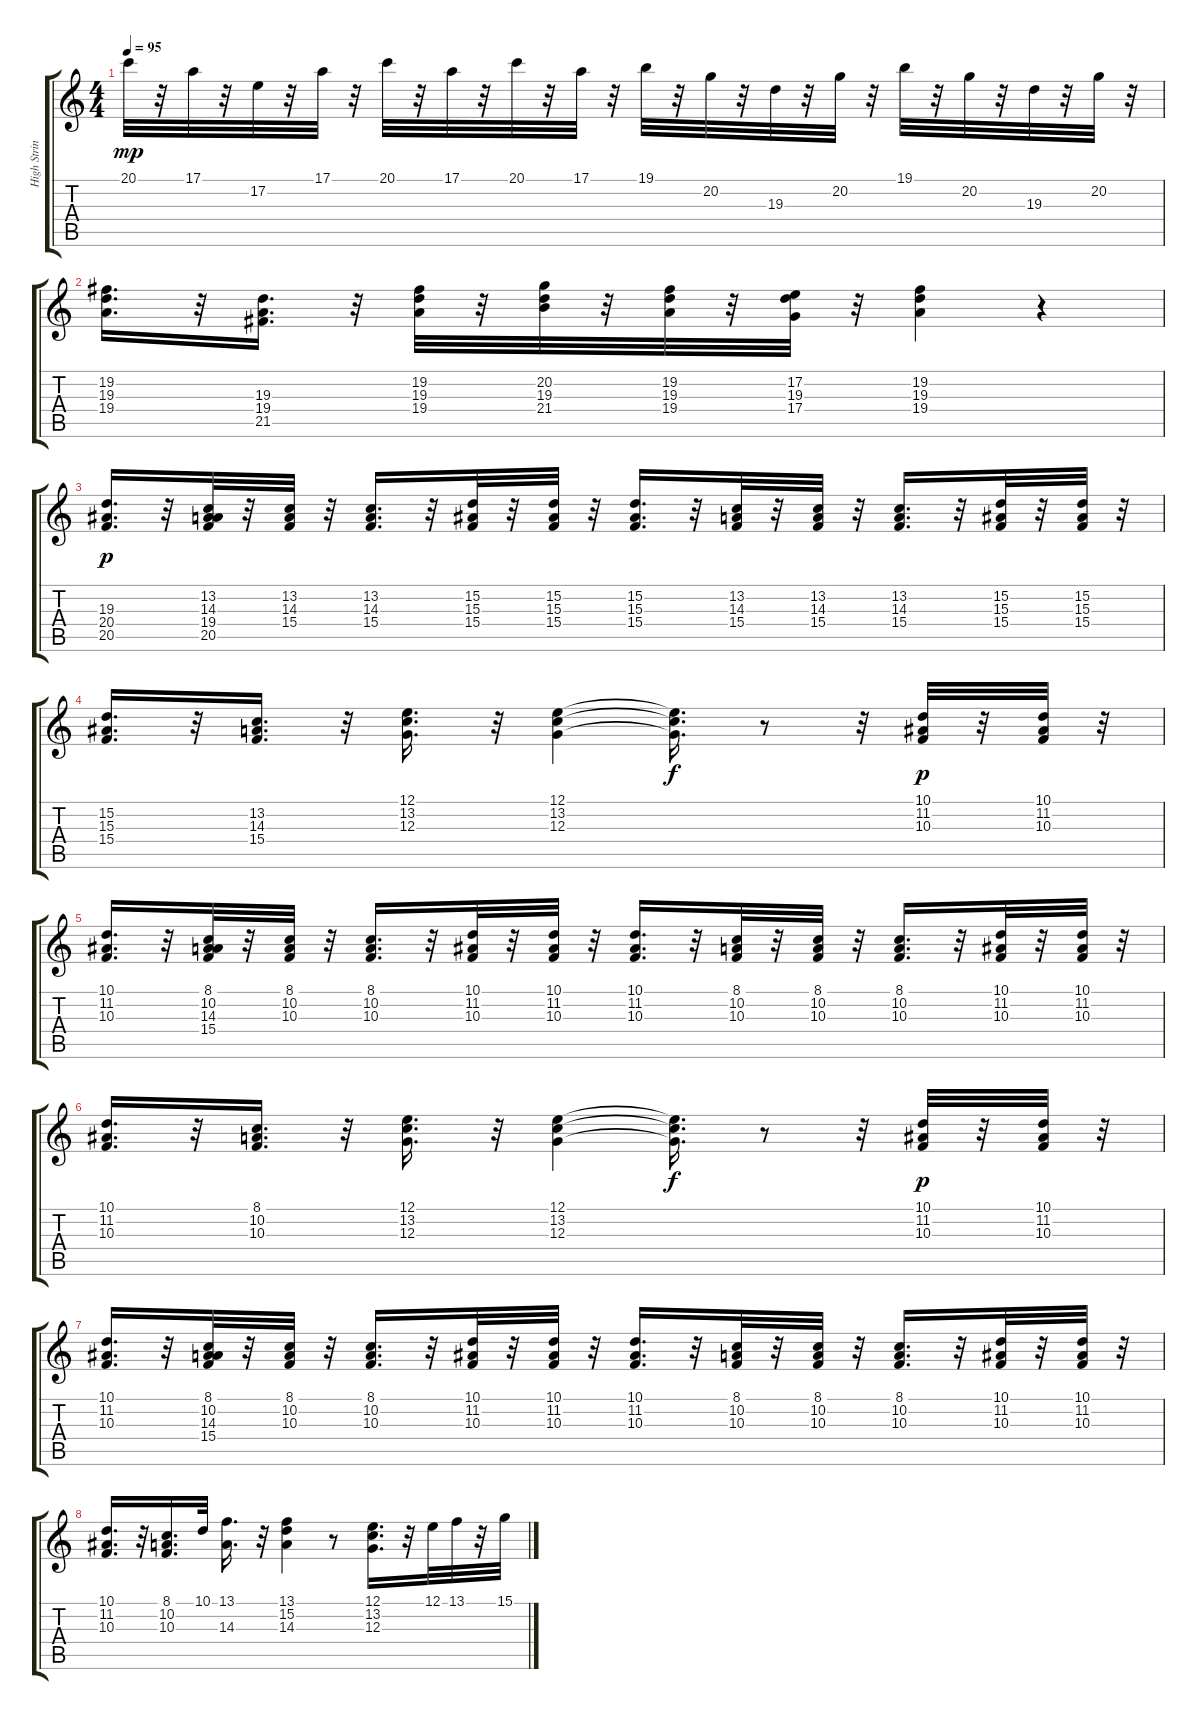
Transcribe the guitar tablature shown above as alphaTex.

\track ("High Strings" "High Strin") {instrument stringensemble1}
\staff {score tabs}
\tuning (E4 B3 G3 D3 A2 E2) {hide}
\ts (4 4)
\tempo 95
\clef g2
\ks c
20.1.32{dy mp} r.32 17.1.32 r.32 17.2.32 r.32 17.1.32 r.32 20.1.32 r.32 17.1.32 r.32 20.1.32 r.32 17.1.32 r.32 19.1.32 r.32 20.2.32 r.32 19.3.32 r.32 20.2.32 r.32 19.1.32 r.32 20.2.32 r.32 19.3.32 r.32 20.2.32 r.32 |
(19.2 19.3 19.4).16{d} r.32 (19.3 19.4 21.5).16{d} r.32 (19.2 19.3 19.4).32 r.32 (20.2 19.3 21.4).32 r.32 (19.2 19.3 19.4).32 r.32 (17.2 19.3 17.4).32 r.32 (19.2 19.3 19.4).4 r.4 |
(19.3 20.4 20.5).16{d dy p} r.32 (13.2 14.3 19.4 20.5).32 r.32 (13.2 14.3 15.4).32 r.32 (13.2 14.3 15.4).16{d} r.32 (15.2 15.3 15.4).32 r.32 (15.2 15.3 15.4).32 r.32 (15.2 15.3 15.4).16{d} r.32 (13.2 14.3 15.4).32 r.32 (13.2 14.3 15.4).32 r.32 (13.2 14.3 15.4).16{d} r.32 (15.2 15.3 15.4).32 r.32 (15.2 15.3 15.4).32 r.32 |
(15.2 15.3 15.4).16{d} r.32 (13.2 14.3 15.4).16{d} r.32 (12.1 13.2 12.3).16{d} r.32 (12.1 13.2 12.3).4 (12.1{t} 13.2{t} 12.3{t}).16{d dy f} r.8 r.32 (10.1 11.2 10.3).32{dy p} r.32 (10.1 11.2 10.3).32 r.32 |
(10.1 11.2 10.3).16{d} r.32 (8.1 10.2 14.3 15.4).32 r.32 (8.1 10.2 10.3).32 r.32 (8.1 10.2 10.3).16{d} r.32 (10.1 11.2 10.3).32 r.32 (10.1 11.2 10.3).32 r.32 (10.1 11.2 10.3).16{d} r.32 (8.1 10.2 10.3).32 r.32 (8.1 10.2 10.3).32 r.32 (8.1 10.2 10.3).16{d} r.32 (10.1 11.2 10.3).32 r.32 (10.1 11.2 10.3).32 r.32 |
(10.1 11.2 10.3).16{d} r.32 (8.1 10.2 10.3).16{d} r.32 (12.1 13.2 12.3).16{d} r.32 (12.1 13.2 12.3).4 (12.1{t} 13.2{t} 12.3{t}).16{d dy f} r.8 r.32 (10.1 11.2 10.3).32{dy p} r.32 (10.1 11.2 10.3).32 r.32 |
(10.1 11.2 10.3).16{d} r.32 (8.1 10.2 14.3 15.4).32 r.32 (8.1 10.2 10.3).32 r.32 (8.1 10.2 10.3).16{d} r.32 (10.1 11.2 10.3).32 r.32 (10.1 11.2 10.3).32 r.32 (10.1 11.2 10.3).16{d} r.32 (8.1 10.2 10.3).32 r.32 (8.1 10.2 10.3).32 r.32 (8.1 10.2 10.3).16{d} r.32 (10.1 11.2 10.3).32 r.32 (10.1 11.2 10.3).32 r.32 |
(10.1 11.2 10.3).16{d} r.32 (8.1 10.2 10.3).16{d} 10.1.32 (13.1 14.3).16{d} r.32 (13.1 15.2 14.3).4 r.8 (12.1 13.2 12.3).16{d} r.32 12.1.32 13.1.32 r.32 15.1.32
